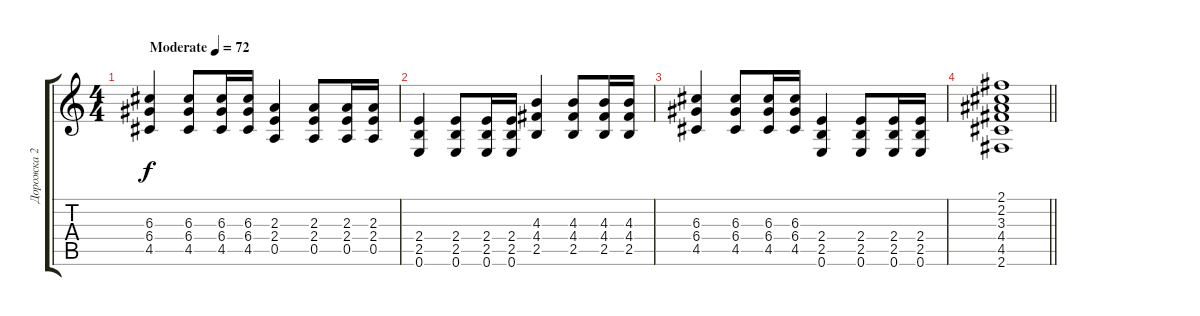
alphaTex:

\track ("Дорожка 2" "Дорожка 2") {instrument acousticguitarsteel}
\staff {score tabs}
\tuning (E4 B3 G3 D3 A2 E2) {hide}
\ts (4 4)
\tempo (72 "Moderate")
\clef g2
\ks c
(6.3 6.4 4.5).4{dy f volume 16 instrument acousticguitarsteel} (6.3 6.4 4.5).8 (6.3 6.4 4.5).16 (6.3 6.4 4.5).16 (2.3 2.4 0.5).4 (2.3 2.4 0.5).8 (2.3 2.4 0.5).16 (2.3 2.4 0.5).16 |
(2.4 2.5 0.6).4 (2.4 2.5 0.6).8 (2.4 2.5 0.6).16 (2.4 2.5 0.6).16 (4.3 4.4 2.5).4 (4.3 4.4 2.5).8 (4.3 4.4 2.5).16 (4.3 4.4 2.5).16 |
(6.3 6.4 4.5).4 (6.3 6.4 4.5).8 (6.3 6.4 4.5).16 (6.3 6.4 4.5).16 (2.4 2.5 0.6).4 (2.4 2.5 0.6).8 (2.4 2.5 0.6).16 (2.4 2.5 0.6).16 |
\barLineRight lightlight
(2.1 2.2 3.3 4.4 4.5 2.6).1
